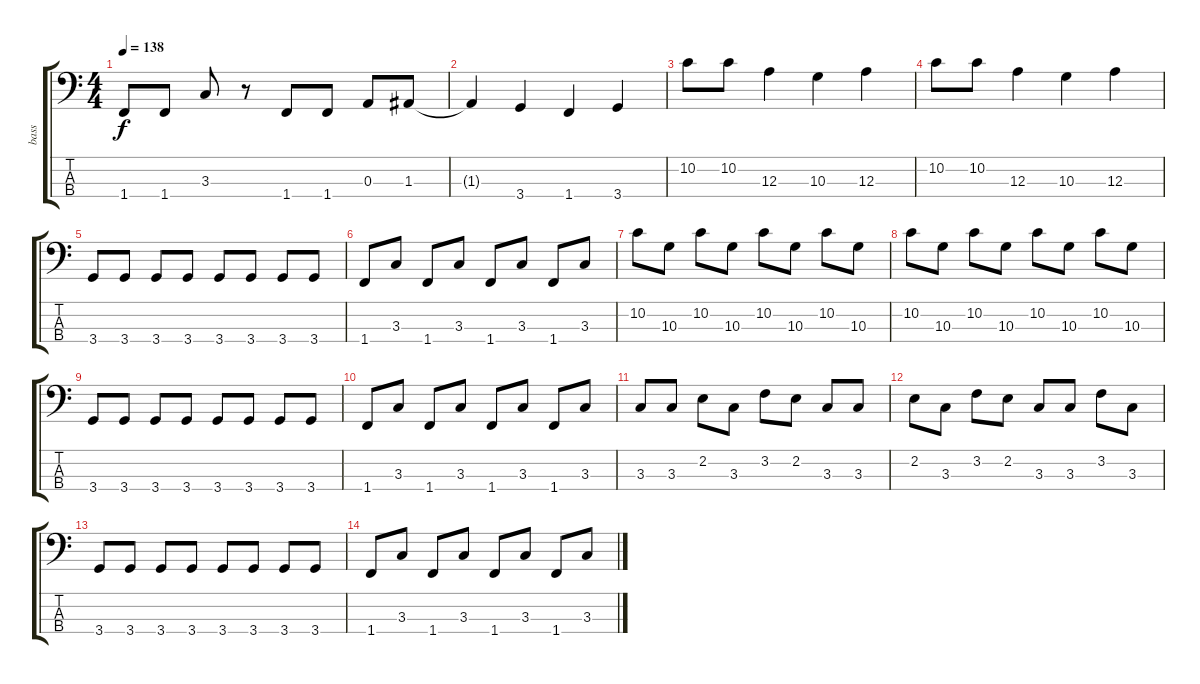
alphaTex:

\track ("bass" "bass") {instrument electricbassfinger}
\staff {score tabs}
\tuning (G2 D2 A1 E1) {hide}
\ts (4 4)
\tempo 138
\clef f4
\ks c
1.4.8{dy f} 1.4.8 3.3.8 r.8 1.4.8 1.4.8 0.3.8 1.3.8 |
1.3{t}.4 3.4.4 1.4.4 3.4.4 |
10.2.8 10.2.8 12.3.4 10.3.4 12.3.4 |
10.2.8 10.2.8 12.3.4 10.3.4 12.3.4 |
3.4.8 3.4.8 3.4.8 3.4.8 3.4.8 3.4.8 3.4.8 3.4.8 |
1.4.8 3.3.8 1.4.8 3.3.8 1.4.8 3.3.8 1.4.8 3.3.8 |
10.2.8 10.3.8 10.2.8 10.3.8 10.2.8 10.3.8 10.2.8 10.3.8 |
10.2.8 10.3.8 10.2.8 10.3.8 10.2.8 10.3.8 10.2.8 10.3.8 |
3.4.8 3.4.8 3.4.8 3.4.8 3.4.8 3.4.8 3.4.8 3.4.8 |
1.4.8 3.3.8 1.4.8 3.3.8 1.4.8 3.3.8 1.4.8 3.3.8 |
3.3.8 3.3.8 2.2.8 3.3.8 3.2.8 2.2.8 3.3.8 3.3.8 |
2.2.8 3.3.8 3.2.8 2.2.8 3.3.8 3.3.8 3.2.8 3.3.8 |
3.4.8 3.4.8 3.4.8 3.4.8 3.4.8 3.4.8 3.4.8 3.4.8 |
1.4.8 3.3.8 1.4.8 3.3.8 1.4.8 3.3.8 1.4.8 3.3.8
